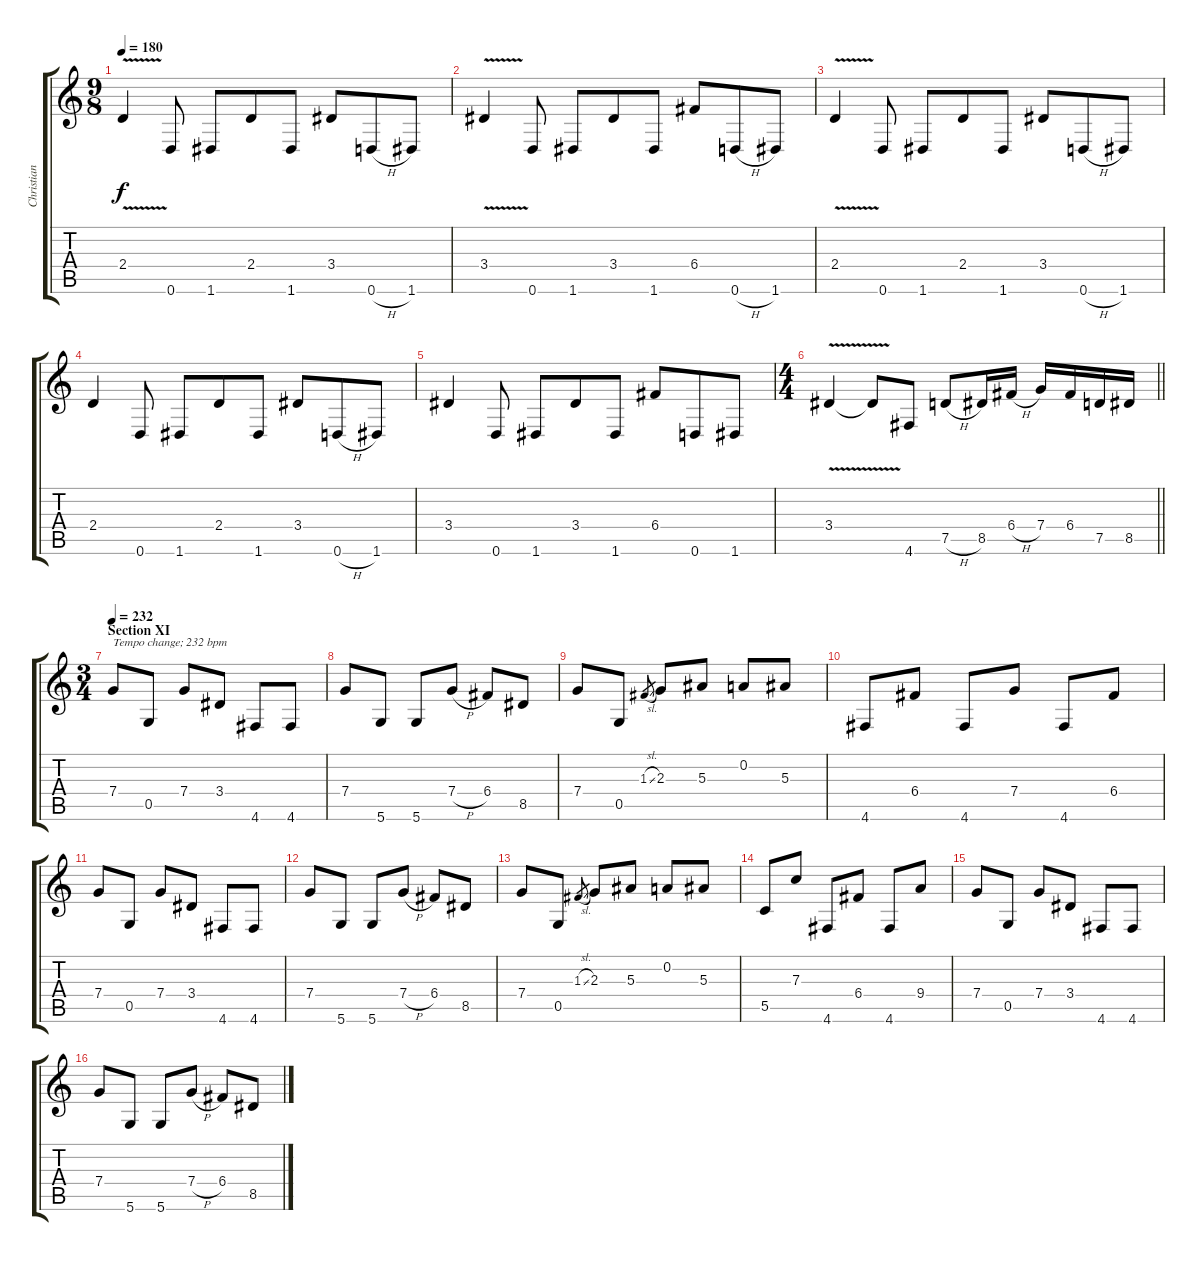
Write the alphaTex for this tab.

\track ("Christian Muenzer" "Christian ") {instrument distortionguitar}
\staff {score tabs}
\tuning (D4 A3 F3 C3 G2 D2) {hide}
\ts (9 8)
\tempo 180
\clef g2
\ks c
2.4{v}.4{dy f} 0.6.8 1.6.8 2.4.8 1.6.8 3.4.8 0.6{h}.8 1.6.8 |
3.4{v}.4 0.6.8 1.6.8 3.4.8 1.6.8 6.4.8 0.6{h}.8 1.6.8 |
2.4{v}.4 0.6.8 1.6.8 2.4.8 1.6.8 3.4.8 0.6{h}.8 1.6.8 |
2.4.4 0.6.8 1.6.8 2.4.8 1.6.8 3.4.8 0.6{h}.8 1.6.8 |
3.4.4 0.6.8 1.6.8 3.4.8 1.6.8 6.4.8 0.6.8 1.6.8 |
\ts (4 4)
\barLineRight lightlight
3.4{v}.4 3.4{t}.8 4.6.8 7.5{h}.8 8.5.16 6.4{h}.16 7.4.16 6.4.16 7.5.16 8.5.16 |
\ts (3 4)
\section ("" "Section XI")
\tempo 232
7.4.8{txt "Tempo change; 232 bpm"} 0.5.8 7.4.8 3.4.8 4.6.8 4.6.8 |
7.4.8 5.6.8 5.6.8 7.4{h}.8 6.4.8 8.5.8 |
7.4.8 0.5.8 1.3{sl}.8{gr} 2.3.8 5.3.8 0.2.8 5.3.8 |
4.6.8 6.4.8 4.6.8 7.4.8 4.6.8 6.4.8 |
7.4.8 0.5.8 7.4.8 3.4.8 4.6.8 4.6.8 |
7.4.8 5.6.8 5.6.8 7.4{h}.8 6.4.8 8.5.8 |
7.4.8 0.5.8 1.3{sl}.8{gr} 2.3.8 5.3.8 0.2.8 5.3.8 |
5.5.8 7.3.8 4.6.8 6.4.8 4.6.8 9.4.8 |
7.4.8 0.5.8 7.4.8 3.4.8 4.6.8 4.6.8 |
7.4.8 5.6.8 5.6.8 7.4{h}.8 6.4.8 8.5.8
